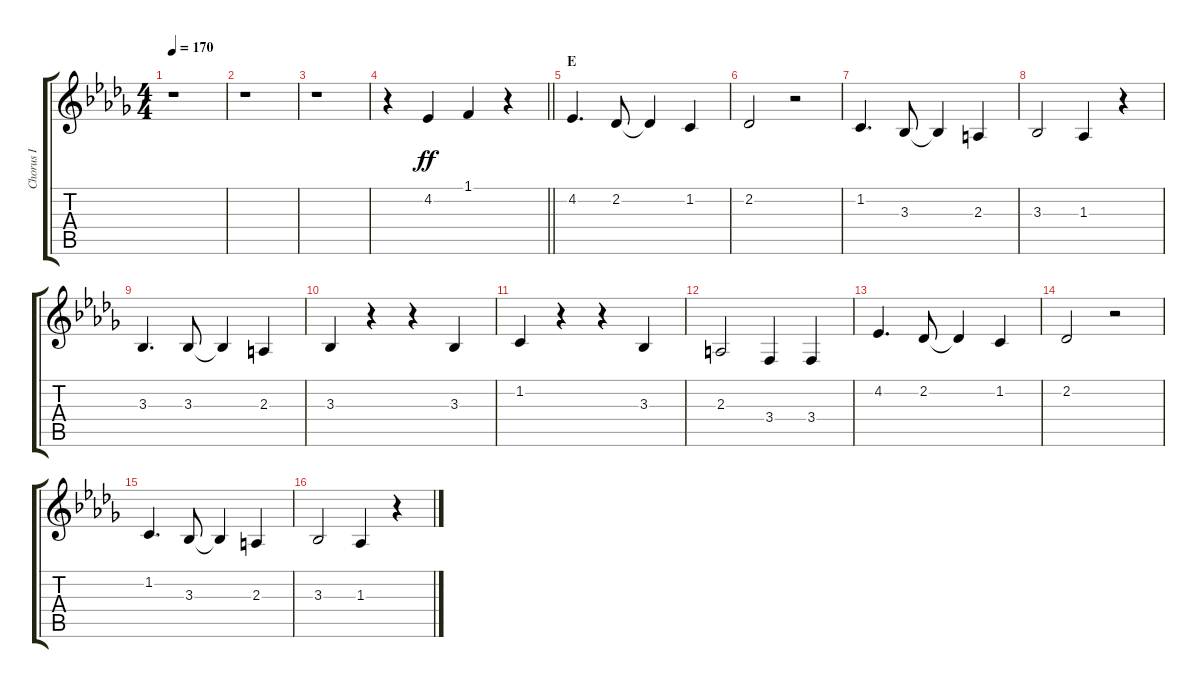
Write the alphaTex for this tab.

\track ("Chorus I" "Chorus I") {instrument voiceoohs}
\staff {score tabs}
\tuning (E4 B3 G3 D3 A2 E2) {hide}
\ts (4 4)
\tempo 170
\clef g2
\ks db
r.1{dy ff} |
r.1 |
r.1 |
\barLineRight lightlight
r.4 4.2.4 1.1.4 r.4 |
\section ("" "E")
4.2.4{d} 2.2.8 2.2{t}.4 1.2.4 |
2.2.2 r.2 |
1.2.4{d} 3.3.8 3.3{t}.4 2.3.4 |
3.3.2 1.3.4 r.4 |
3.3.4{d} 3.3.8 3.3{t}.4 2.3.4 |
3.3.4 r.4 r.4 3.3.4 |
1.2.4 r.4 r.4 3.3.4 |
2.3.2 3.4.4 3.4.4 |
4.2.4{d} 2.2.8 2.2{t}.4 1.2.4 |
2.2.2 r.2 |
1.2.4{d} 3.3.8 3.3{t}.4 2.3.4 |
3.3.2 1.3.4 r.4
